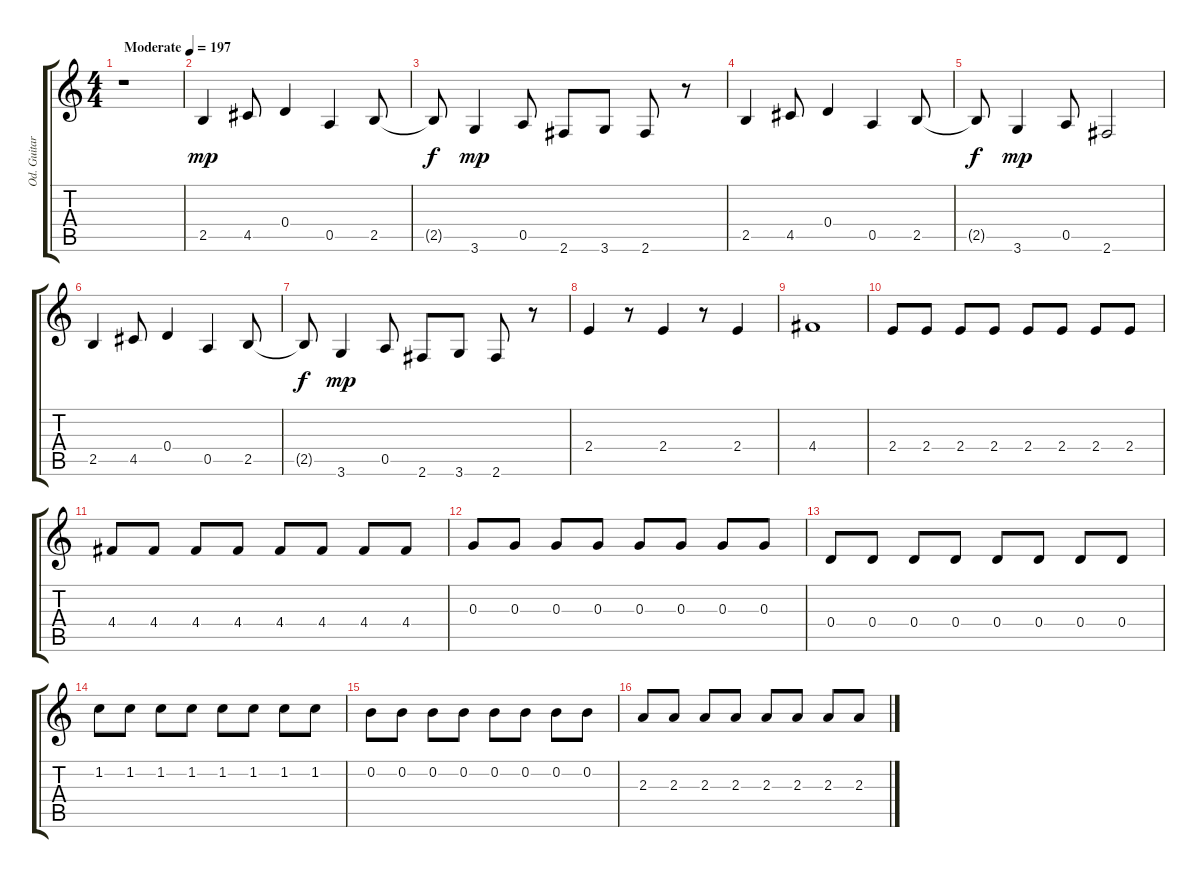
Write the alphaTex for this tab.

\track ("Od. Guitar 1" "Od. Guitar") {instrument overdrivenguitar}
\staff {score tabs}
\tuning (E4 B3 G3 D3 A2 E2) {hide}
\ts (4 4)
\tempo (197 "Moderate")
\clef g2
\ks c
r.1{dy mp instrument overdrivenguitar} |
2.5.4 4.5.8 0.4.4 0.5.4 2.5.8 |
2.5{t}.8{dy f} 3.6.4{dy mp} 0.5.8 2.6.8 3.6.8 2.6.8 r.8 |
2.5.4 4.5.8 0.4.4 0.5.4 2.5.8 |
2.5{t}.8{dy f} 3.6.4{dy mp} 0.5.8 2.6.2 |
2.5.4 4.5.8 0.4.4 0.5.4 2.5.8 |
2.5{t}.8{dy f} 3.6.4{dy mp} 0.5.8 2.6.8 3.6.8 2.6.8 r.8 |
2.4.4 r.8 2.4.4 r.8 2.4.4 |
4.4.1 |
2.4.8 2.4.8 2.4.8 2.4.8 2.4.8 2.4.8 2.4.8 2.4.8 |
4.4.8 4.4.8 4.4.8 4.4.8 4.4.8 4.4.8 4.4.8 4.4.8 |
0.3.8 0.3.8 0.3.8 0.3.8 0.3.8 0.3.8 0.3.8 0.3.8 |
0.4.8 0.4.8 0.4.8 0.4.8 0.4.8 0.4.8 0.4.8 0.4.8 |
1.2.8 1.2.8 1.2.8 1.2.8 1.2.8 1.2.8 1.2.8 1.2.8 |
0.2.8 0.2.8 0.2.8 0.2.8 0.2.8 0.2.8 0.2.8 0.2.8 |
2.3.8 2.3.8 2.3.8 2.3.8 2.3.8 2.3.8 2.3.8 2.3.8
